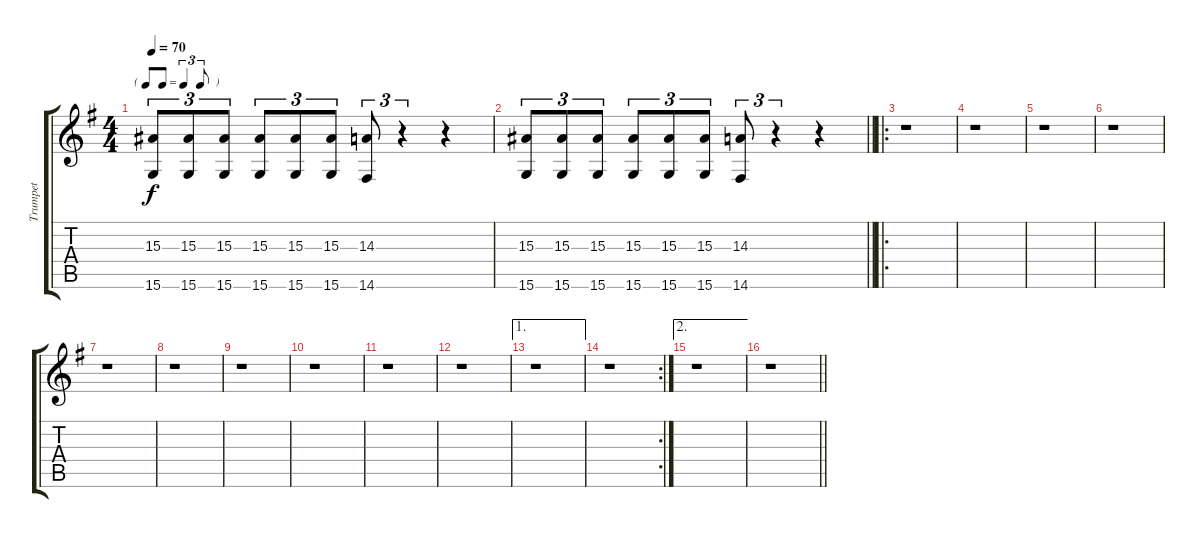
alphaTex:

\track ("Trumpet" "Trumpet") {instrument trumpet}
\staff {score tabs}
\tuning (E4 B3 G3 D3 A2 E2) {hide}
\ts (4 4)
\tf triplet8th
\tempo 70
\clef g2
\ks g
(15.3 15.6).8{tu (3 2) dy f instrument trumpet} (15.3 15.6).8{tu (3 2)} (15.3 15.6).8{tu (3 2)} (15.3 15.6).8{tu (3 2)} (15.3 15.6).8{tu (3 2)} (15.3 15.6).8{tu (3 2)} (14.3 14.6).8{tu (3 2)} r.4{tu (3 2)} r.4 |
\barLineRight lightlight
(15.3 15.6).8{tu (3 2)} (15.3 15.6).8{tu (3 2)} (15.3 15.6).8{tu (3 2)} (15.3 15.6).8{tu (3 2)} (15.3 15.6).8{tu (3 2)} (15.3 15.6).8{tu (3 2)} (14.3 14.6).8{tu (3 2)} r.4{tu (3 2)} r.4 |
\ro
r.1 |
r.1 |
r.1 |
r.1 |
r.1 |
r.1 |
r.1 |
r.1 |
r.1 |
r.1 |
\ae 1
r.1 |
\rc 2
r.1 |
\ae 2
r.1 |
\barLineRight lightlight
r.1
